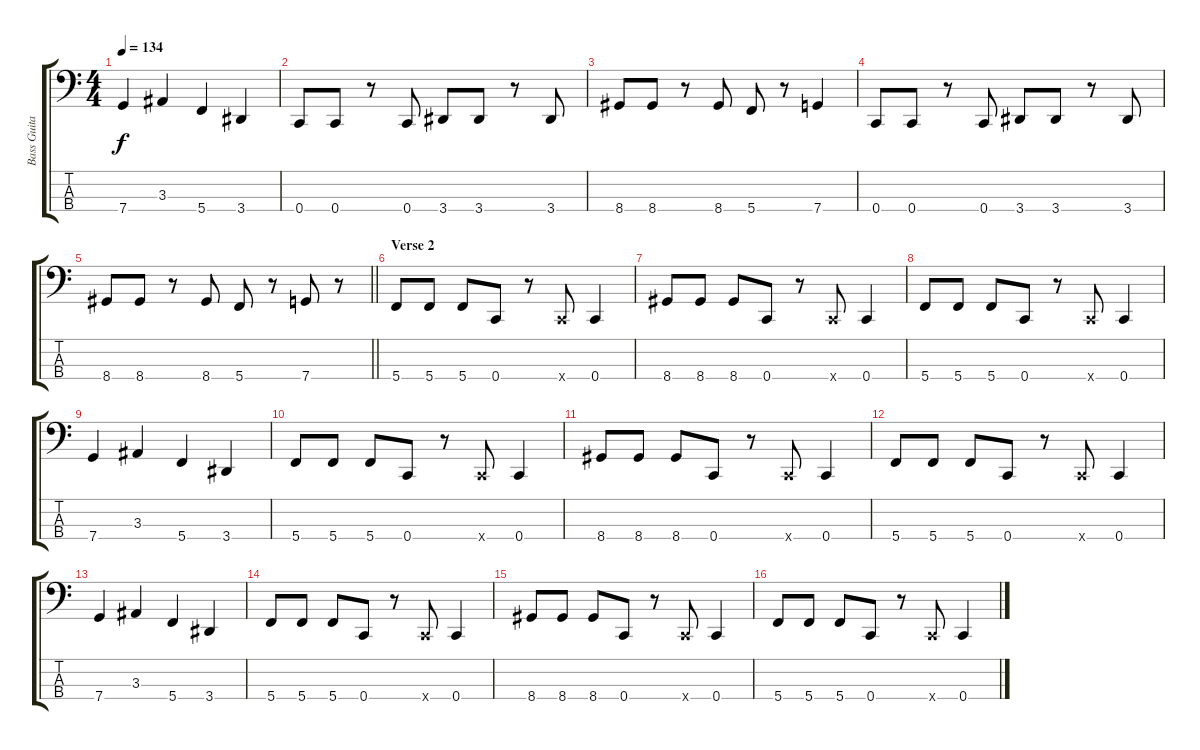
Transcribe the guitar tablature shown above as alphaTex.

\track ("Bass Guitar" "Bass Guita") {instrument electricbasspick}
\staff {score tabs}
\tuning (F2 C2 G1 C1) {hide}
\ts (4 4)
\tempo 134
\clef f4
\ks c
7.4.4{dy f} 3.3.4 5.4.4 3.4.4 |
0.4.8 0.4.8 r.8 0.4.8 3.4.8 3.4.8 r.8 3.4.8 |
8.4.8 8.4.8 r.8 8.4.8 5.4.8 r.8 7.4.4 |
0.4.8 0.4.8 r.8 0.4.8 3.4.8 3.4.8 r.8 3.4.8 |
\barLineRight lightlight
8.4.8 8.4.8 r.8 8.4.8 5.4.8 r.8 7.4.8 r.8 |
\section ("" "Verse 2")
5.4.8 5.4.8 5.4.8 0.4.8 r.8 0.4{x}.8 0.4.4 |
8.4.8 8.4.8 8.4.8 0.4.8 r.8 0.4{x}.8 0.4.4 |
5.4.8 5.4.8 5.4.8 0.4.8 r.8 0.4{x}.8 0.4.4 |
7.4.4 3.3.4 5.4.4 3.4.4 |
5.4.8 5.4.8 5.4.8 0.4.8 r.8 0.4{x}.8 0.4.4 |
8.4.8 8.4.8 8.4.8 0.4.8 r.8 0.4{x}.8 0.4.4 |
5.4.8 5.4.8 5.4.8 0.4.8 r.8 0.4{x}.8 0.4.4 |
7.4.4 3.3.4 5.4.4 3.4.4 |
5.4.8 5.4.8 5.4.8 0.4.8 r.8 0.4{x}.8 0.4.4 |
8.4.8 8.4.8 8.4.8 0.4.8 r.8 0.4{x}.8 0.4.4 |
5.4.8 5.4.8 5.4.8 0.4.8 r.8 0.4{x}.8 0.4.4
